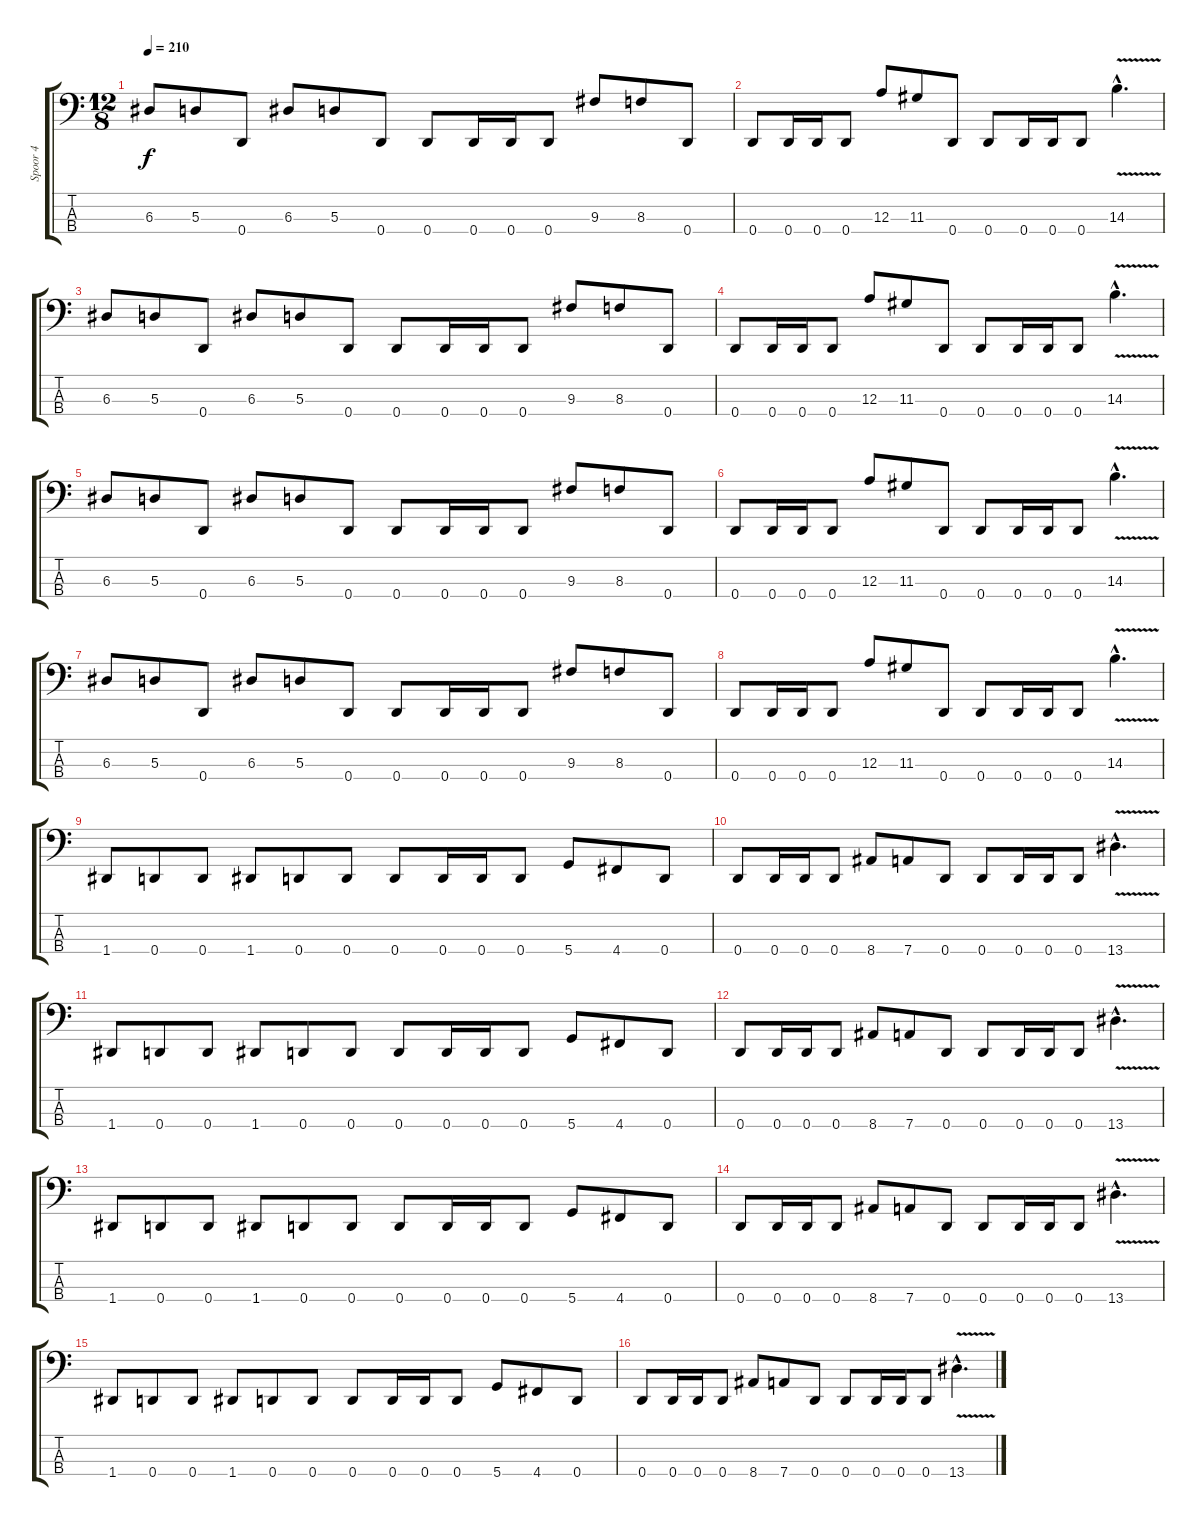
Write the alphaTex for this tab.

\track ("Spoor 4" "Spoor 4") {instrument electricbasspick}
\staff {score tabs}
\tuning (G2 D2 A1 D1) {hide}
\ts (12 8)
\tempo 210
\clef f4
\ks c
6.3.8{dy f} 5.3.8 0.4.8 6.3.8 5.3.8 0.4.8 0.4.8 0.4.16 0.4.16 0.4.8 9.3.8 8.3.8 0.4.8 |
0.4.8 0.4.16 0.4.16 0.4.8 12.3.8 11.3.8 0.4.8 0.4.8 0.4.16 0.4.16 0.4.8 14.3{v hac}.4{d} |
6.3.8 5.3.8 0.4.8 6.3.8 5.3.8 0.4.8 0.4.8 0.4.16 0.4.16 0.4.8 9.3.8 8.3.8 0.4.8 |
0.4.8 0.4.16 0.4.16 0.4.8 12.3.8 11.3.8 0.4.8 0.4.8 0.4.16 0.4.16 0.4.8 14.3{v hac}.4{d} |
6.3.8 5.3.8 0.4.8 6.3.8 5.3.8 0.4.8 0.4.8 0.4.16 0.4.16 0.4.8 9.3.8 8.3.8 0.4.8 |
0.4.8 0.4.16 0.4.16 0.4.8 12.3.8 11.3.8 0.4.8 0.4.8 0.4.16 0.4.16 0.4.8 14.3{v hac}.4{d} |
6.3.8 5.3.8 0.4.8 6.3.8 5.3.8 0.4.8 0.4.8 0.4.16 0.4.16 0.4.8 9.3.8 8.3.8 0.4.8 |
0.4.8 0.4.16 0.4.16 0.4.8 12.3.8 11.3.8 0.4.8 0.4.8 0.4.16 0.4.16 0.4.8 14.3{v hac}.4{d} |
1.4.8 0.4.8 0.4.8 1.4.8 0.4.8 0.4.8 0.4.8 0.4.16 0.4.16 0.4.8 5.4.8 4.4.8 0.4.8 |
0.4.8 0.4.16 0.4.16 0.4.8 8.4.8 7.4.8 0.4.8 0.4.8 0.4.16 0.4.16 0.4.8 13.4{v hac}.4{d} |
1.4.8 0.4.8 0.4.8 1.4.8 0.4.8 0.4.8 0.4.8 0.4.16 0.4.16 0.4.8 5.4.8 4.4.8 0.4.8 |
0.4.8 0.4.16 0.4.16 0.4.8 8.4.8 7.4.8 0.4.8 0.4.8 0.4.16 0.4.16 0.4.8 13.4{v hac}.4{d} |
1.4.8 0.4.8 0.4.8 1.4.8 0.4.8 0.4.8 0.4.8 0.4.16 0.4.16 0.4.8 5.4.8 4.4.8 0.4.8 |
0.4.8 0.4.16 0.4.16 0.4.8 8.4.8 7.4.8 0.4.8 0.4.8 0.4.16 0.4.16 0.4.8 13.4{v hac}.4{d} |
1.4.8 0.4.8 0.4.8 1.4.8 0.4.8 0.4.8 0.4.8 0.4.16 0.4.16 0.4.8 5.4.8 4.4.8 0.4.8 |
0.4.8 0.4.16 0.4.16 0.4.8 8.4.8 7.4.8 0.4.8 0.4.8 0.4.16 0.4.16 0.4.8 13.4{v hac}.4{d}
